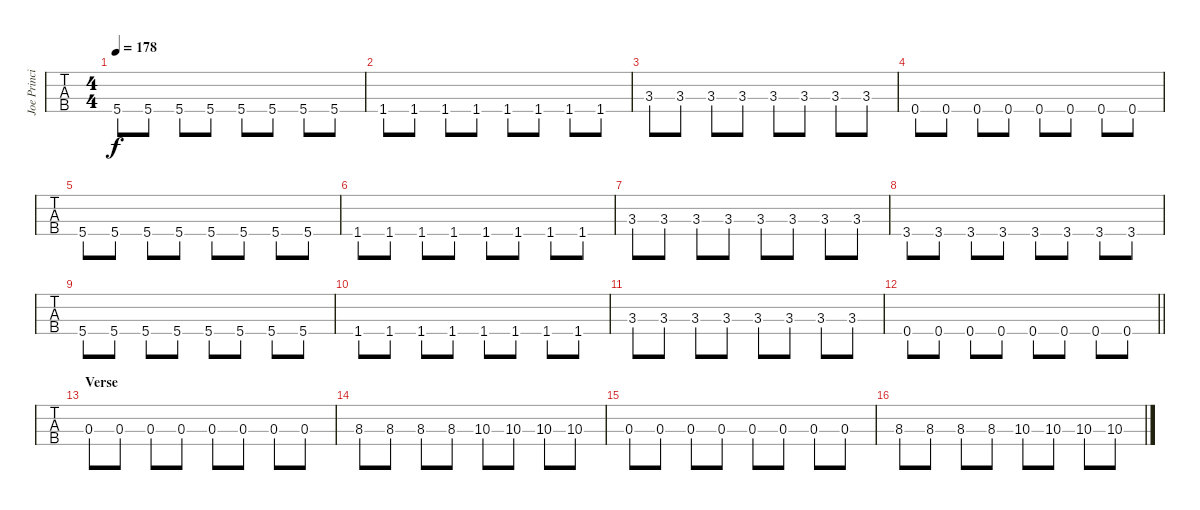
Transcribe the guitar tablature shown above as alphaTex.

\track ("Joe Principe - Bass" "Joe Princi") {instrument electricbassfinger}
\staff {tabs}
\tuning (Gb2 Db2 Ab1 Eb1) {hide}
\ts (4 4)
\tempo 178
\clef f4
\ks c
5.4.8{dy f} 5.4.8 5.4.8 5.4.8 5.4.8 5.4.8 5.4.8 5.4.8 |
1.4.8 1.4.8 1.4.8 1.4.8 1.4.8 1.4.8 1.4.8 1.4.8 |
3.3.8 3.3.8 3.3.8 3.3.8 3.3.8 3.3.8 3.3.8 3.3.8 |
0.4.8 0.4.8 0.4.8 0.4.8 0.4.8 0.4.8 0.4.8 0.4.8 |
5.4.8 5.4.8 5.4.8 5.4.8 5.4.8 5.4.8 5.4.8 5.4.8 |
1.4.8 1.4.8 1.4.8 1.4.8 1.4.8 1.4.8 1.4.8 1.4.8 |
3.3.8 3.3.8 3.3.8 3.3.8 3.3.8 3.3.8 3.3.8 3.3.8 |
3.4.8 3.4.8 3.4.8 3.4.8 3.4.8 3.4.8 3.4.8 3.4.8 |
5.4.8 5.4.8 5.4.8 5.4.8 5.4.8 5.4.8 5.4.8 5.4.8 |
1.4.8 1.4.8 1.4.8 1.4.8 1.4.8 1.4.8 1.4.8 1.4.8 |
3.3.8 3.3.8 3.3.8 3.3.8 3.3.8 3.3.8 3.3.8 3.3.8 |
\barLineRight lightlight
0.4.8 0.4.8 0.4.8 0.4.8 0.4.8 0.4.8 0.4.8 0.4.8 |
\section ("" "Verse")
0.3.8 0.3.8 0.3.8 0.3.8 0.3.8 0.3.8 0.3.8 0.3.8 |
8.3.8 8.3.8 8.3.8 8.3.8 10.3.8 10.3.8 10.3.8 10.3.8 |
0.3.8 0.3.8 0.3.8 0.3.8 0.3.8 0.3.8 0.3.8 0.3.8 |
8.3.8 8.3.8 8.3.8 8.3.8 10.3.8 10.3.8 10.3.8 10.3.8
